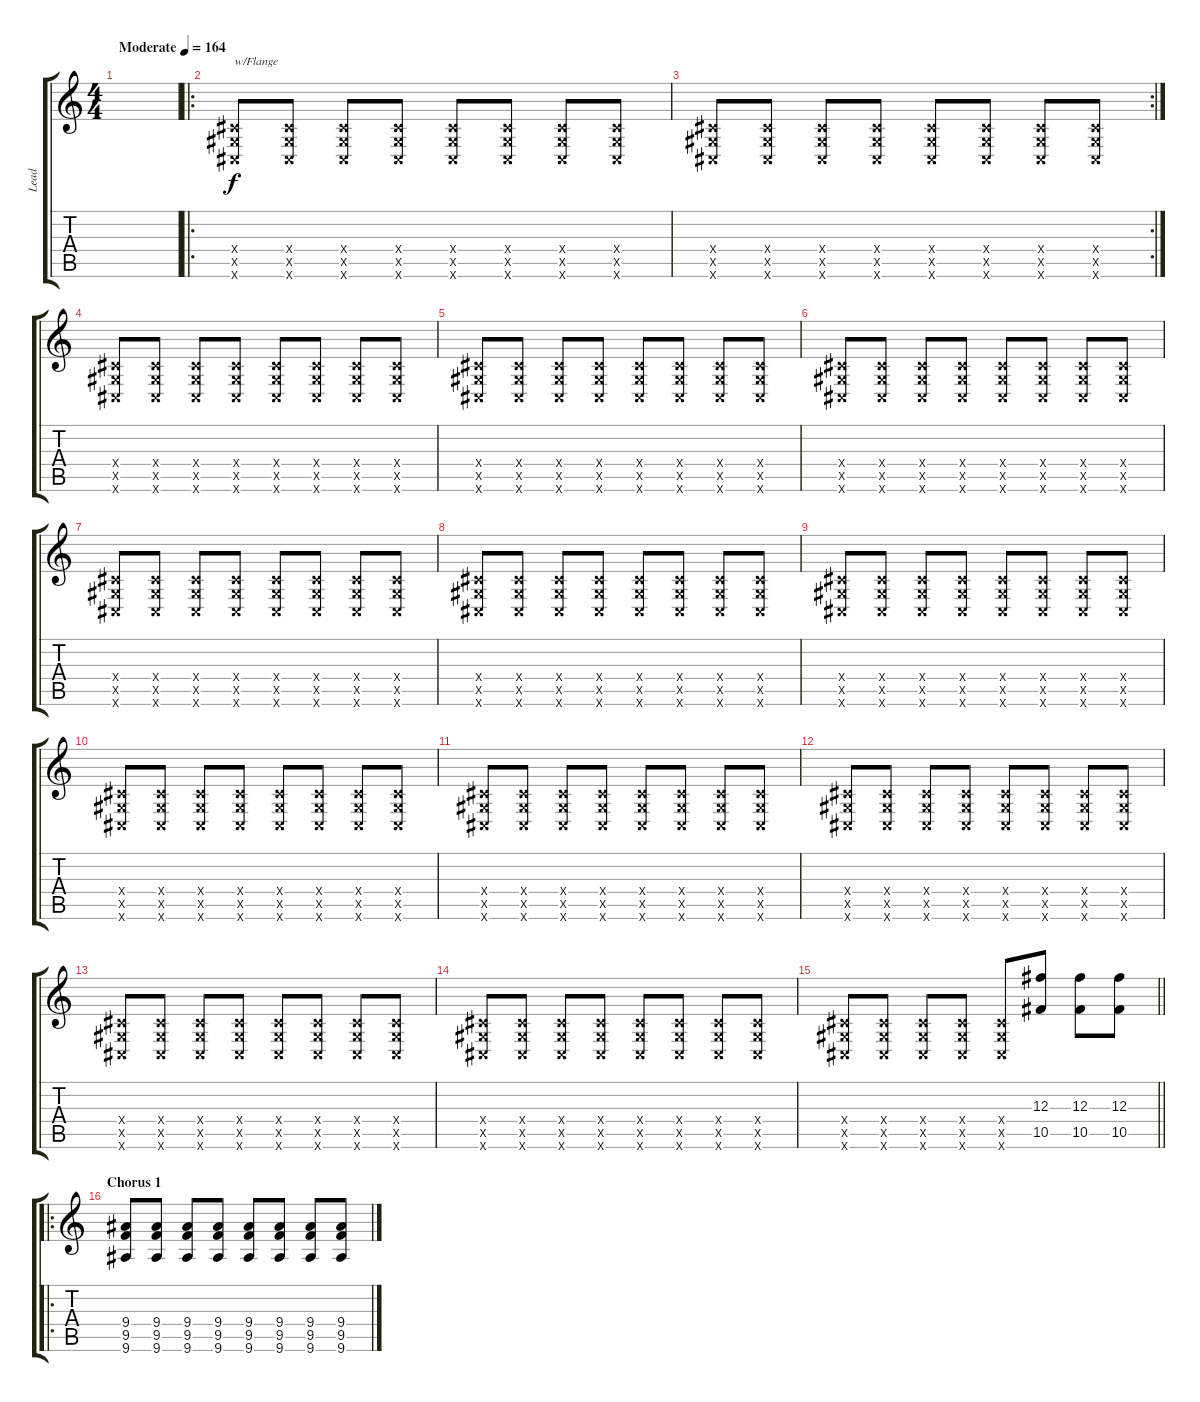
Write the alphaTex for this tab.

\track ("Lead" "Lead") {instrument distortionguitar}
\staff {score tabs}
\tuning (Eb4 Bb3 Gb3 Db3 Ab2 Db2) {hide}
\ts (4 4)
\tempo (164 "Moderate")
\clef g2
\ks c
|
\ro
(0.4{x} 0.5{x} 0.6{x}).8{txt "w/Flange"} (0.4{x} 0.5{x} 0.6{x}).8 (0.4{x} 0.5{x} 0.6{x}).8 (0.4{x} 0.5{x} 0.6{x}).8 (0.4{x} 0.5{x} 0.6{x}).8 (0.4{x} 0.5{x} 0.6{x}).8 (0.4{x} 0.5{x} 0.6{x}).8 (0.4{x} 0.5{x} 0.6{x}).8 |
\rc 2
(0.4{x} 0.5{x} 0.6{x}).8 (0.4{x} 0.5{x} 0.6{x}).8 (0.4{x} 0.5{x} 0.6{x}).8 (0.4{x} 0.5{x} 0.6{x}).8 (0.4{x} 0.5{x} 0.6{x}).8 (0.4{x} 0.5{x} 0.6{x}).8 (0.4{x} 0.5{x} 0.6{x}).8 (0.4{x} 0.5{x} 0.6{x}).8 |
(0.4{x} 0.5{x} 0.6{x}).8 (0.4{x} 0.5{x} 0.6{x}).8 (0.4{x} 0.5{x} 0.6{x}).8 (0.4{x} 0.5{x} 0.6{x}).8 (0.4{x} 0.5{x} 0.6{x}).8 (0.4{x} 0.5{x} 0.6{x}).8 (0.4{x} 0.5{x} 0.6{x}).8 (0.4{x} 0.5{x} 0.6{x}).8 |
(0.4{x} 0.5{x} 0.6{x}).8 (0.4{x} 0.5{x} 0.6{x}).8 (0.4{x} 0.5{x} 0.6{x}).8 (0.4{x} 0.5{x} 0.6{x}).8 (0.4{x} 0.5{x} 0.6{x}).8 (0.4{x} 0.5{x} 0.6{x}).8 (0.4{x} 0.5{x} 0.6{x}).8 (0.4{x} 0.5{x} 0.6{x}).8 |
(0.4{x} 0.5{x} 0.6{x}).8 (0.4{x} 0.5{x} 0.6{x}).8 (0.4{x} 0.5{x} 0.6{x}).8 (0.4{x} 0.5{x} 0.6{x}).8 (0.4{x} 0.5{x} 0.6{x}).8 (0.4{x} 0.5{x} 0.6{x}).8 (0.4{x} 0.5{x} 0.6{x}).8 (0.4{x} 0.5{x} 0.6{x}).8 |
(0.4{x} 0.5{x} 0.6{x}).8 (0.4{x} 0.5{x} 0.6{x}).8 (0.4{x} 0.5{x} 0.6{x}).8 (0.4{x} 0.5{x} 0.6{x}).8 (0.4{x} 0.5{x} 0.6{x}).8 (0.4{x} 0.5{x} 0.6{x}).8 (0.4{x} 0.5{x} 0.6{x}).8 (0.4{x} 0.5{x} 0.6{x}).8 |
(0.4{x} 0.5{x} 0.6{x}).8 (0.4{x} 0.5{x} 0.6{x}).8 (0.4{x} 0.5{x} 0.6{x}).8 (0.4{x} 0.5{x} 0.6{x}).8 (0.4{x} 0.5{x} 0.6{x}).8 (0.4{x} 0.5{x} 0.6{x}).8 (0.4{x} 0.5{x} 0.6{x}).8 (0.4{x} 0.5{x} 0.6{x}).8 |
(0.4{x} 0.5{x} 0.6{x}).8 (0.4{x} 0.5{x} 0.6{x}).8 (0.4{x} 0.5{x} 0.6{x}).8 (0.4{x} 0.5{x} 0.6{x}).8 (0.4{x} 0.5{x} 0.6{x}).8 (0.4{x} 0.5{x} 0.6{x}).8 (0.4{x} 0.5{x} 0.6{x}).8 (0.4{x} 0.5{x} 0.6{x}).8 |
(0.4{x} 0.5{x} 0.6{x}).8 (0.4{x} 0.5{x} 0.6{x}).8 (0.4{x} 0.5{x} 0.6{x}).8 (0.4{x} 0.5{x} 0.6{x}).8 (0.4{x} 0.5{x} 0.6{x}).8 (0.4{x} 0.5{x} 0.6{x}).8 (0.4{x} 0.5{x} 0.6{x}).8 (0.4{x} 0.5{x} 0.6{x}).8 |
(0.4{x} 0.5{x} 0.6{x}).8 (0.4{x} 0.5{x} 0.6{x}).8 (0.4{x} 0.5{x} 0.6{x}).8 (0.4{x} 0.5{x} 0.6{x}).8 (0.4{x} 0.5{x} 0.6{x}).8 (0.4{x} 0.5{x} 0.6{x}).8 (0.4{x} 0.5{x} 0.6{x}).8 (0.4{x} 0.5{x} 0.6{x}).8 |
(0.4{x} 0.5{x} 0.6{x}).8 (0.4{x} 0.5{x} 0.6{x}).8 (0.4{x} 0.5{x} 0.6{x}).8 (0.4{x} 0.5{x} 0.6{x}).8 (0.4{x} 0.5{x} 0.6{x}).8 (0.4{x} 0.5{x} 0.6{x}).8 (0.4{x} 0.5{x} 0.6{x}).8 (0.4{x} 0.5{x} 0.6{x}).8 |
(0.4{x} 0.5{x} 0.6{x}).8 (0.4{x} 0.5{x} 0.6{x}).8 (0.4{x} 0.5{x} 0.6{x}).8 (0.4{x} 0.5{x} 0.6{x}).8 (0.4{x} 0.5{x} 0.6{x}).8 (0.4{x} 0.5{x} 0.6{x}).8 (0.4{x} 0.5{x} 0.6{x}).8 (0.4{x} 0.5{x} 0.6{x}).8 |
(0.4{x} 0.5{x} 0.6{x}).8 (0.4{x} 0.5{x} 0.6{x}).8 (0.4{x} 0.5{x} 0.6{x}).8 (0.4{x} 0.5{x} 0.6{x}).8 (0.4{x} 0.5{x} 0.6{x}).8 (0.4{x} 0.5{x} 0.6{x}).8 (0.4{x} 0.5{x} 0.6{x}).8 (0.4{x} 0.5{x} 0.6{x}).8 |
\barLineRight lightlight
(0.4{x} 0.5{x} 0.6{x}).8 (0.4{x} 0.5{x} 0.6{x}).8 (0.4{x} 0.5{x} 0.6{x}).8 (0.4{x} 0.5{x} 0.6{x}).8 (0.4{x} 0.5{x} 0.6{x}).8 (12.3 10.5).8 (12.3 10.5).8 (12.3 10.5).8 |
\ro
\section ("" "Chorus 1")
(9.4 9.5 9.6).8 (9.4 9.5 9.6).8 (9.4 9.5 9.6).8 (9.4 9.5 9.6).8 (9.4 9.5 9.6).8 (9.4 9.5 9.6).8 (9.4 9.5 9.6).8 (9.4 9.5 9.6).8
